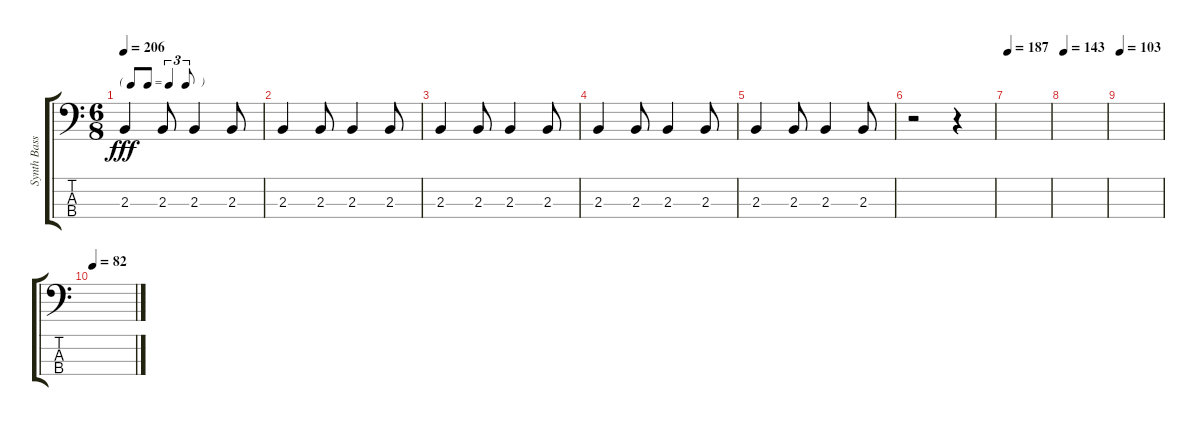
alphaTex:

\track ("Synth Bass 2 RC" "Synth Bass") {instrument synthbass2}
\staff {score tabs}
\tuning (G2 D2 A1 E1) {hide}
\ts (6 8)
\tf triplet8th
\tempo 206
\clef f4
\ks c
2.3.4{dy fff} 2.3.8 2.3.4 2.3.8 |
2.3.4 2.3.8 2.3.4 2.3.8 |
2.3.4 2.3.8 2.3.4 2.3.8 |
2.3.4 2.3.8 2.3.4 2.3.8 |
2.3.4 2.3.8 2.3.4 2.3.8 |
r.2 r.4 |
\tempo 187
|
\tempo 143
|
\tempo 103
|
\tempo 82
